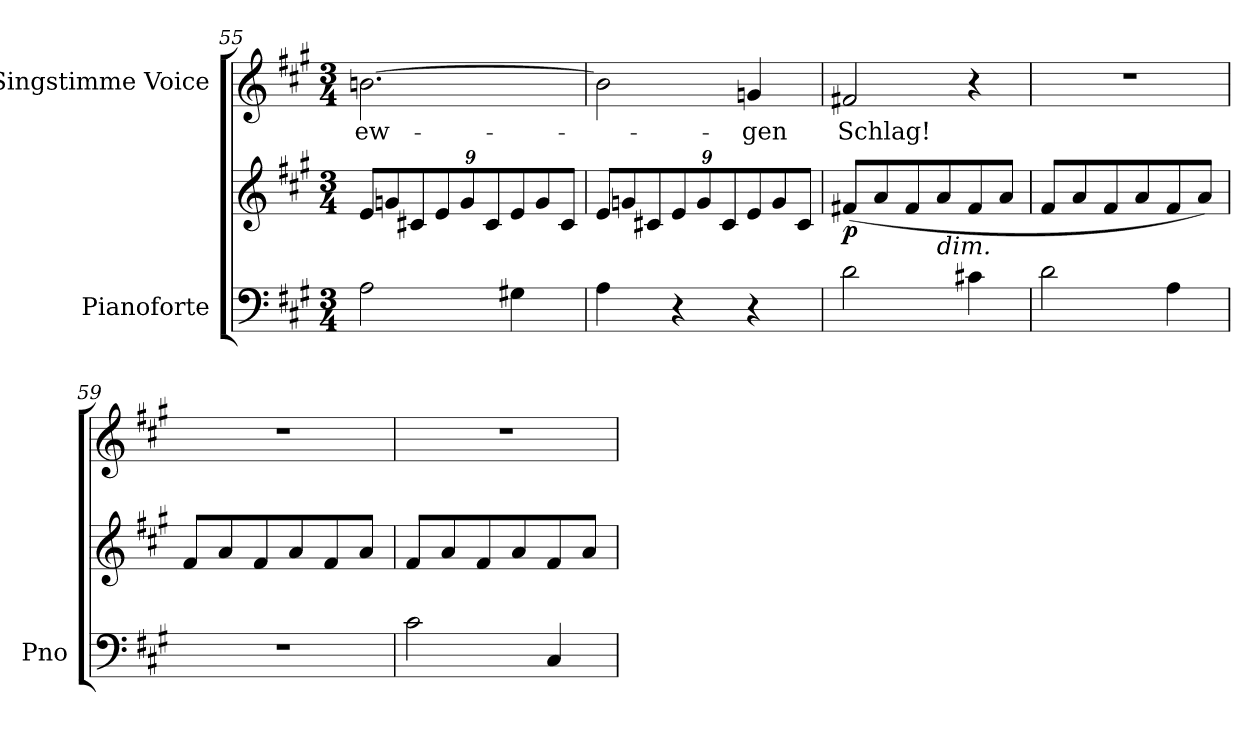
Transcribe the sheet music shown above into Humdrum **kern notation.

**kern	**kern	**dynam	**kern	**text
*part2	*part2	*part2	*part1	*part1
*staff3	*staff2	*staff2/3	*staff1	*staff1
*I"Pianoforte	*	*	*I"Singstimme Voice	*
*I'Pno	*	*	*	*
!!LO:LB:g=z
*clefF4	*clefG2	*	*clefG2	*
*k[f#c#g#]	*k[f#c#g#]	*	*k[f#c#g#]	*
*M3/4	*M3/4	*	*M3/4	*
*	*Xbrackettup	*	*	*
=55	=55	=55	=55	=55
!	!	!	!	!LO:LY:b
2A\	12e/L	.	[2.bn\	ew-
.	12gn/	.	.	.
.	12c#X/	.	.	.
.	12e/	.	.	.
.	12g/	.	.	.
.	12c#/	.	.	.
4G#X\	12e/	.	.	.
.	12g/	.	.	.
.	12c#/J	.	.	.
=56	=56	=56	=56	=56
4A\	12e/L	.	2b\]	.
.	12gn/	.	.	.
.	12c#X/	.	.	.
4r	12e/	.	.	.
.	12g/	.	.	.
.	12c#/	.	.	.
!	!	!	!	!LO:LY:b
4r	12e/	.	4gn/	-gen
.	12g/	.	.	.
.	12c#/J	.	.	.
=57	=57	=57	=57	=57
!	!	!LO:DY:b	!	!LO:LY:b
2d\	(<8f#X/L	p	2f#X/	Schlag!
.	8a/	.	.	.
.	8f#/	.	.	.
!	!LO:TX:b:i:t=dim.	!	!	!
.	8a/	.	.	.
4c#X\	8f#/	.	4r	.
.	8a/J	.	.	.
=58	=58	=58	=58	=58
2d\	8f#/L	.	2.r	.
.	8a/	.	.	.
.	8f#/	.	.	.
.	8a/	.	.	.
4A\	8f#/	.	.	.
.	8a/J)	.	.	.
!!LO:LB:g=z
=59	=59	=59	=59	=59
2.r	8f#/L	.	2.r	.
.	8a/	.	.	.
.	8f#/	.	.	.
.	8a/	.	.	.
.	8f#/	.	.	.
.	8a/J	.	.	.
=60	=60	=60	=60	=60
2c#\	8f#/L	.	2.r	.
.	8a/	.	.	.
.	8f#/	.	.	.
.	8a/	.	.	.
4C#/	8f#/	.	.	.
.	8a/J	.	.	.
=	=	=	=	=
*-	*-	*-	*-	*-
